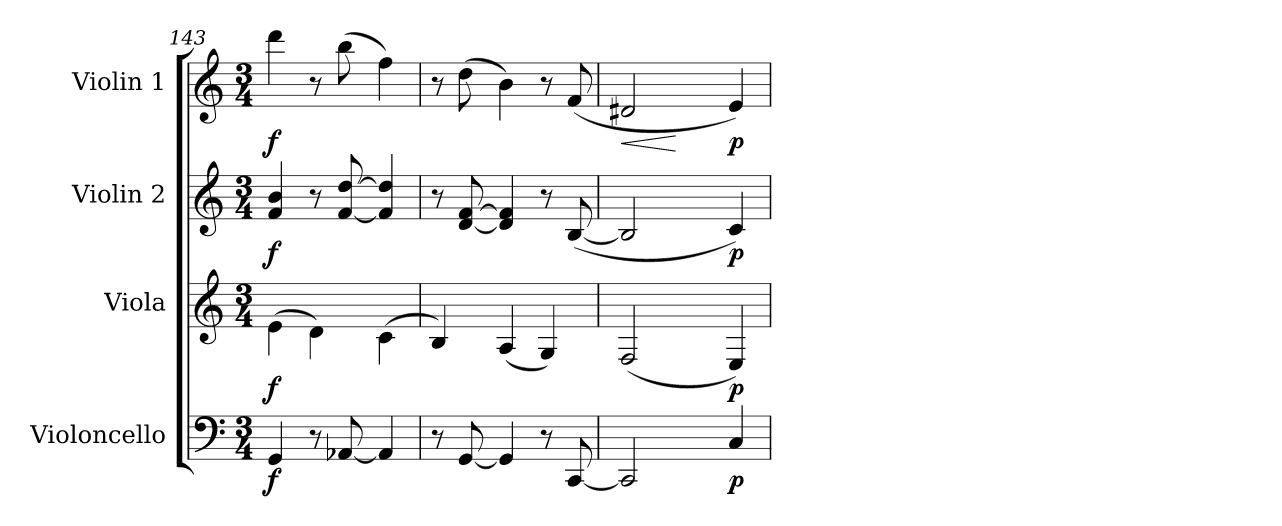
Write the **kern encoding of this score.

**kern	**dynam	**kern	**dynam	**kern	**dynam	**kern	**dynam
*part4	*part4	*part3	*part3	*part2	*part2	*part1	*part1
*staff4	*staff4	*staff3	*staff3	*staff2	*staff2	*staff1	*staff1
*I"Violoncello	*	*I"Viola	*	*I"Violin 2	*	*I"Violin 1	*
*I'Vc	*	*I'Vla	*	*I'Vln	*	*I'Vln	*
*clefF4	*	*clefG2	*	*clefG2	*	*clefG2	*
*k[]	*	*k[]	*	*k[]	*	*k[]	*
*M3/4	*	*M3/4	*	*M3/4	*	*M3/4	*
=143	=143	=143	=143	=143	=143	=143	=143
!	!LO:DY:b	!	!LO:DY:b	!	!LO:DY:b	!	!LO:DY:b
4GG/	f	(4e\	f	4f/ 4b/	f	4ddd\	f
8r	.	4d\)	.	8r	.	8r	.
[8AA-X/	.	.	.	[8f/ [8dd/	.	(8bb\	.
4AA-/]	.	(4c\	.	4f/] 4dd/]	.	4ff\)	.
=144	=144	=144	=144	=144	=144	=144	=144
8r	.	4B/)	.	8r	.	8r	.
[8GG/	.	.	.	[8d/ [8f/	.	(8dd\	.
4GG/]	.	(4A/	.	4d/] 4f/]	.	4b\)	.
8r	.	4G/)	.	8r	.	8r	.
[8CC/	.	.	.	([8B/	.	(8f/	.
=145	=145	=145	=145	=145	=145	=145	=145
*^	*	*^	*	*^	*	*	*
!	!	!	!	!	!	!	!	!	!	!LO:HP:b
*	*	*	*	*	*	*	*	*	*^	*
2CC/]	8ryy	.	(2F/	8ryy	.	2B/]	8ryy	.	2d#X/	8ryy	<
.	8ryy	.	.	8ryy	.	.	8ryy	.	.	8ryy	.
.	8ryy	.	.	8ryy	.	.	8ryy	.	.	8ryy	[
.	8ryy	.	.	8ryy	.	.	8ryy	.	.	8ryy	.
!	!	!LO:DY:b	!	!	!LO:DY:b	!	!	!LO:DY:b	!	!	!LO:DY:b
4C/	4ryy	p	4E/)	4ryy	p	4c/)	4ryy	p	4e/)	4ryy	p
*v	*v	*	*	*	*	*v	*v	*	*v	*v	*
*	*	*v	*v	*	*	*	*	*
=	=	=	=	=	=	=	=
*-	*-	*-	*-	*-	*-	*-	*-
